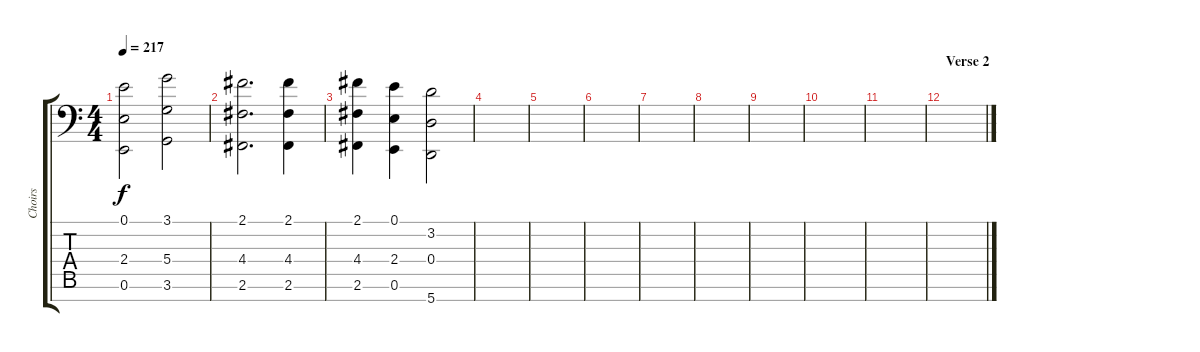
\track ("Choirs" "Choirs") {instrument choiraahs}
\staff {score tabs}
\tuning (E4 B3 G3 D3 A2 E2 A1) {hide}
\ts (4 4)
\tempo 217
\clef f4
\ks c
(0.1 2.4 0.6).2{dy f} (3.1 5.4 3.6).2 |
(2.1 4.4 2.6).2{d} (2.1 4.4 2.6).4 |
(2.1 4.4 2.6).4 (0.1 2.4 0.6).4 (3.2 0.4 5.7).2 |
|
|
|
|
|
|
|
|
\section ("" "Verse 2")
